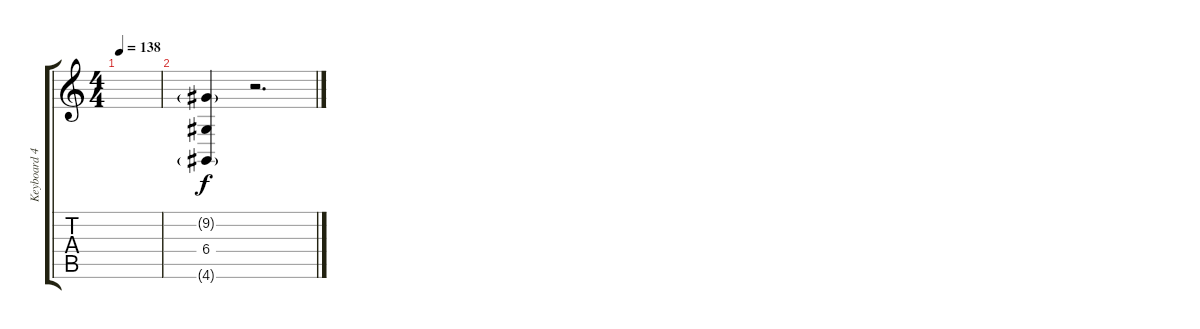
\track ("Keyboard 4.2" "Keyboard 4") {instrument lead2sawtooth}
\staff {score tabs}
\tuning (E4 B3 G3 D3 A2 E2) {hide}
\ts (4 4)
\tempo 138
\clef g2
\ks c
|
(9.2{g} 6.4 4.6{g}).4 r.2{d}
